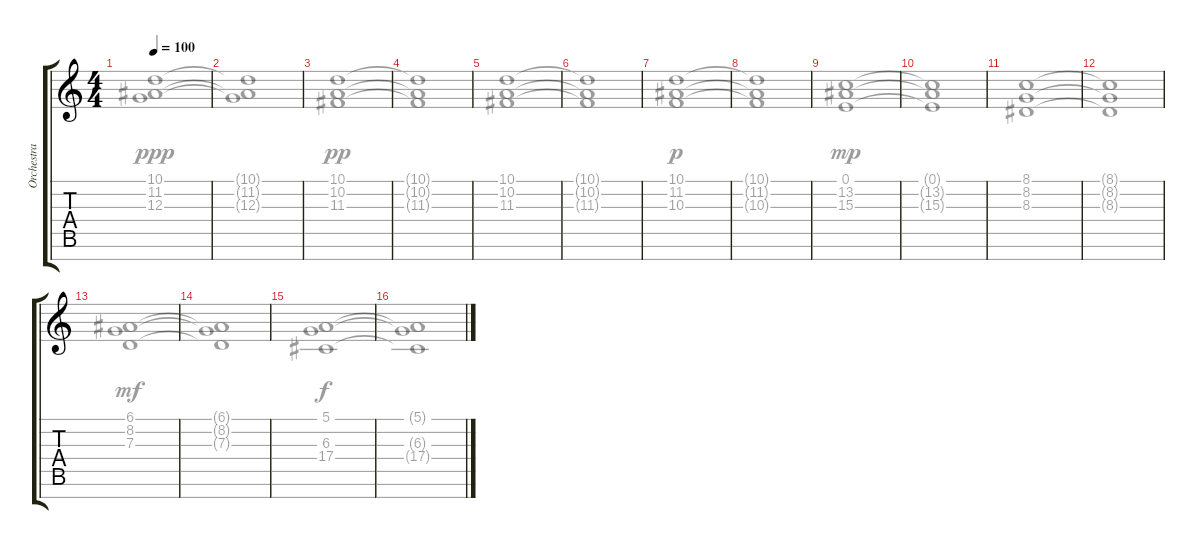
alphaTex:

\track ("Orchestra" "Orchestra") {instrument stringensemble1}
\staff {score tabs}
\tuning (E4 B3 G3 D3 A2 E2 B1) {hide}
\voice
\ts (4 4)
\tempo 100
\clef g2
\ks c
|
|
|
|
|
|
|
|
|
|
|
|
|
|
|
\voice
\clef g2
\ks c
(10.1 11.2 12.3).1{dy ppp} |
(10.1{t} 11.2{t} 12.3{t}).1 |
(10.1 10.2 11.3).1{dy pp} |
(10.1{t} 10.2{t} 11.3{t}).1 |
(10.1 10.2 11.3).1 |
(10.1{t} 10.2{t} 11.3{t}).1 |
(10.1 11.2 10.3).1{dy p} |
(10.1{t} 11.2{t} 10.3{t}).1 |
(0.1 13.2 15.3).1{dy mp} |
(0.1{t} 13.2{t} 15.3{t}).1 |
(8.1 8.2 8.3).1 |
(8.1{t} 8.2{t} 8.3{t}).1 |
(6.1 8.2 7.3).1{dy mf} |
(6.1{t} 8.2{t} 7.3{t}).1 |
(5.1 6.3 17.4).1{dy f} |
(5.1{t} 6.3{t} 17.4{t}).1
